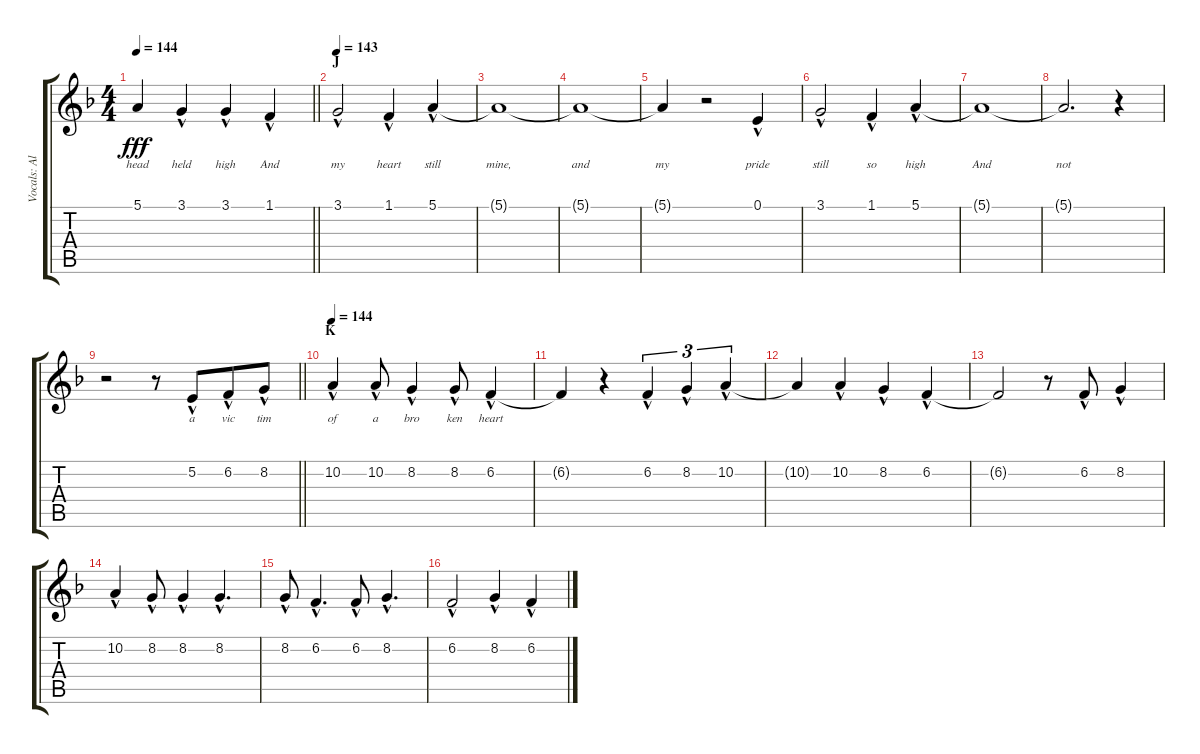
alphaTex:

\track ("Vocals: Aldo" "Vocals: Al") {instrument lead2sawtooth}
\staff {score tabs}
\tuning (E4 B3 G3 D3 A2 E2) {hide}
\ts (4 4)
\tempo 144
\clef g2
\barLineRight lightlight
\ks f
5.1{t}.4{lyrics (0 "head") lyrics (1 "") lyrics (2 "") lyrics (3 "") lyrics (4 "") dy fff} 3.1{hac}.4{lyrics (0 "held") lyrics (1 "") lyrics (2 "") lyrics (3 "") lyrics (4 "")} 3.1{hac}.4{lyrics (0 "high") lyrics (1 "") lyrics (2 "") lyrics (3 "") lyrics (4 "")} 1.1{hac}.4{lyrics (0 "And") lyrics (1 "") lyrics (2 "") lyrics (3 "") lyrics (4 "")} |
\section ("" "J")
\tempo 143
3.1{hac}.2{lyrics (0 "my") lyrics (1 "") lyrics (2 "") lyrics (3 "") lyrics (4 "")} 1.1{hac}.4{lyrics (0 "heart") lyrics (1 "") lyrics (2 "") lyrics (3 "") lyrics (4 "")} 5.1{hac}.4{lyrics (0 "still") lyrics (1 "") lyrics (2 "") lyrics (3 "") lyrics (4 "")} |
5.1{t}.1{lyrics (0 "mine,") lyrics (1 "") lyrics (2 "") lyrics (3 "") lyrics (4 "")} |
5.1{t}.1{lyrics (0 "and") lyrics (1 "") lyrics (2 "") lyrics (3 "") lyrics (4 "")} |
5.1{t}.4{lyrics (0 "my") lyrics (1 "") lyrics (2 "") lyrics (3 "") lyrics (4 "")} r.2 0.1{hac}.4{lyrics (0 "pride") lyrics (1 "") lyrics (2 "") lyrics (3 "") lyrics (4 "")} |
3.1{hac}.2{lyrics (0 "still") lyrics (1 "") lyrics (2 "") lyrics (3 "") lyrics (4 "")} 1.1{hac}.4{lyrics (0 "so") lyrics (1 "") lyrics (2 "") lyrics (3 "") lyrics (4 "")} 5.1{hac}.4{lyrics (0 "high") lyrics (1 "") lyrics (2 "") lyrics (3 "") lyrics (4 "")} |
5.1{t}.1{lyrics (0 "And") lyrics (1 "") lyrics (2 "") lyrics (3 "") lyrics (4 "")} |
5.1{t}.2{d lyrics (0 "not") lyrics (1 "") lyrics (2 "") lyrics (3 "") lyrics (4 "")} r.4 |
\barLineRight lightlight
r.2 r.8 5.2{hac}.8{lyrics (0 "a") lyrics (1 "") lyrics (2 "") lyrics (3 "") lyrics (4 "") beam merge} 6.2{hac}.8{lyrics (0 "vic") lyrics (1 "") lyrics (2 "") lyrics (3 "") lyrics (4 "")} 8.2{hac}.8{lyrics (0 "tim") lyrics (1 "") lyrics (2 "") lyrics (3 "") lyrics (4 "")} |
\section ("" "K")
\tempo 144
10.2{hac}.4{lyrics (0 "of") lyrics (1 "") lyrics (2 "") lyrics (3 "") lyrics (4 "")} 10.2{hac}.8{lyrics (0 "a") lyrics (1 "") lyrics (2 "") lyrics (3 "") lyrics (4 "")} 8.2{hac}.4{lyrics (0 "bro") lyrics (1 "") lyrics (2 "") lyrics (3 "") lyrics (4 "")} 8.2{hac}.8{lyrics (0 "ken") lyrics (1 "") lyrics (2 "") lyrics (3 "") lyrics (4 "")} 6.2{hac}.4{lyrics (0 "heart") lyrics (1 "") lyrics (2 "") lyrics (3 "") lyrics (4 "")} |
6.2{t}.4 r.4 6.2{hac}.4{tu (3 2)} 8.2{hac}.4{tu (3 2)} 10.2{hac}.4{tu (3 2)} |
10.2{t}.4 10.2{hac}.4 8.2{hac}.4 6.2{hac}.4 |
6.2{t}.2 r.8 6.2{hac}.8 8.2{hac}.4 |
10.2{hac}.4 8.2{hac}.8 8.2{hac}.4 8.2{hac}.4{d} |
8.2{hac}.8 6.2{hac}.4{d} 6.2{hac}.8 8.2{hac}.4{d} |
6.2{hac}.2 8.2{hac}.4 6.2{hac}.4
